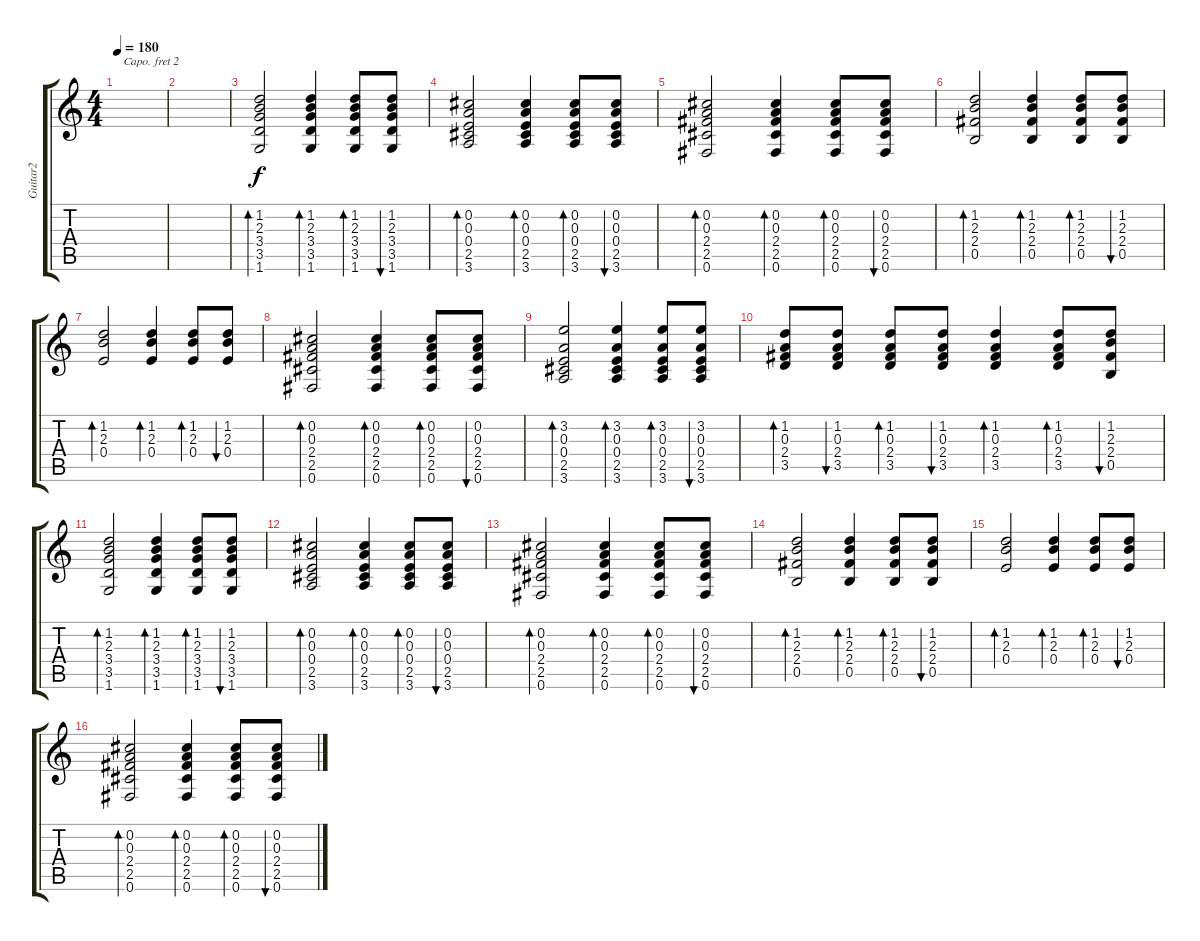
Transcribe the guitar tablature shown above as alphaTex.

\track ("Guitar2" "Guitar2") {instrument acousticguitarsteel}
\staff {score tabs}
\capo 2
\tuning (E4 B3 G3 D3 A2 E2) {hide}
\ts (4 4)
\tempo 180
\clef g2
\ks c
|
|
(1.2 2.3 3.4 3.5 1.6).2{bd 60} (1.2 2.3 3.4 3.5 1.6).4{bd 60} (1.2 2.3 3.4 3.5 1.6).8{bd 60} (1.2 2.3 3.4 3.5 1.6).8{bu 60} |
(0.2 0.3 0.4 2.5 3.6).2{bd 60} (0.2 0.3 0.4 2.5 3.6).4{bd 60} (0.2 0.3 0.4 2.5 3.6).8{bd 60} (0.2 0.3 0.4 2.5 3.6).8{bu 60} |
(0.2 0.3 2.4 2.5 0.6).2{bd 60} (0.2 0.3 2.4 2.5 0.6).4{bd 60} (0.2 0.3 2.4 2.5 0.6).8{bd 60} (0.2 0.3 2.4 2.5 0.6).8{bu 60} |
(1.2 2.3 2.4 0.5).2{bd 60} (1.2 2.3 2.4 0.5).4{bd 60} (1.2 2.3 2.4 0.5).8{bd 60} (1.2 2.3 2.4 0.5).8{bu 60} |
(1.2 2.3 0.4).2{bd 60} (1.2 2.3 0.4).4{bd 60} (1.2 2.3 0.4).8{bd 60} (1.2 2.3 0.4).8{bu 60} |
(0.2 0.3 2.4 2.5 0.6).2{bd 60} (0.2 0.3 2.4 2.5 0.6).4{bd 60} (0.2 0.3 2.4 2.5 0.6).8{bd 60} (0.2 0.3 2.4 2.5 0.6).8{bu 60} |
(3.2 0.3 0.4 2.5 3.6).2{bd 60} (3.2 0.3 0.4 2.5 3.6).4{bd 60} (3.2 0.3 0.4 2.5 3.6).8{bd 60} (3.2 0.3 0.4 2.5 3.6).8{bu 60} |
(1.2 0.3 2.4 3.5).8{bd 60} (1.2 0.3 2.4 3.5).8{bu 60} (1.2 0.3 2.4 3.5).8{bd 60} (1.2 0.3 2.4 3.5).8{bu 60} (1.2 0.3 2.4 3.5).4{bd 60} (1.2 0.3 2.4 3.5).8{bd 60} (1.2 2.3 2.4 0.5).8{bu 60} |
(1.2 2.3 3.4 3.5 1.6).2{bd 60} (1.2 2.3 3.4 3.5 1.6).4{bd 60} (1.2 2.3 3.4 3.5 1.6).8{bd 60} (1.2 2.3 3.4 3.5 1.6).8{bu 60} |
(0.2 0.3 0.4 2.5 3.6).2{bd 60} (0.2 0.3 0.4 2.5 3.6).4{bd 60} (0.2 0.3 0.4 2.5 3.6).8{bd 60} (0.2 0.3 0.4 2.5 3.6).8{bu 60} |
(0.2 0.3 2.4 2.5 0.6).2{bd 60} (0.2 0.3 2.4 2.5 0.6).4{bd 60} (0.2 0.3 2.4 2.5 0.6).8{bd 60} (0.2 0.3 2.4 2.5 0.6).8{bu 60} |
(1.2 2.3 2.4 0.5).2{bd 60} (1.2 2.3 2.4 0.5).4{bd 60} (1.2 2.3 2.4 0.5).8{bd 60} (1.2 2.3 2.4 0.5).8{bu 60} |
(1.2 2.3 0.4).2{bd 60} (1.2 2.3 0.4).4{bd 60} (1.2 2.3 0.4).8{bd 60} (1.2 2.3 0.4).8{bu 60} |
(0.2 0.3 2.4 2.5 0.6).2{bd 60} (0.2 0.3 2.4 2.5 0.6).4{bd 60} (0.2 0.3 2.4 2.5 0.6).8{bd 60} (0.2 0.3 2.4 2.5 0.6).8{bu 60}
